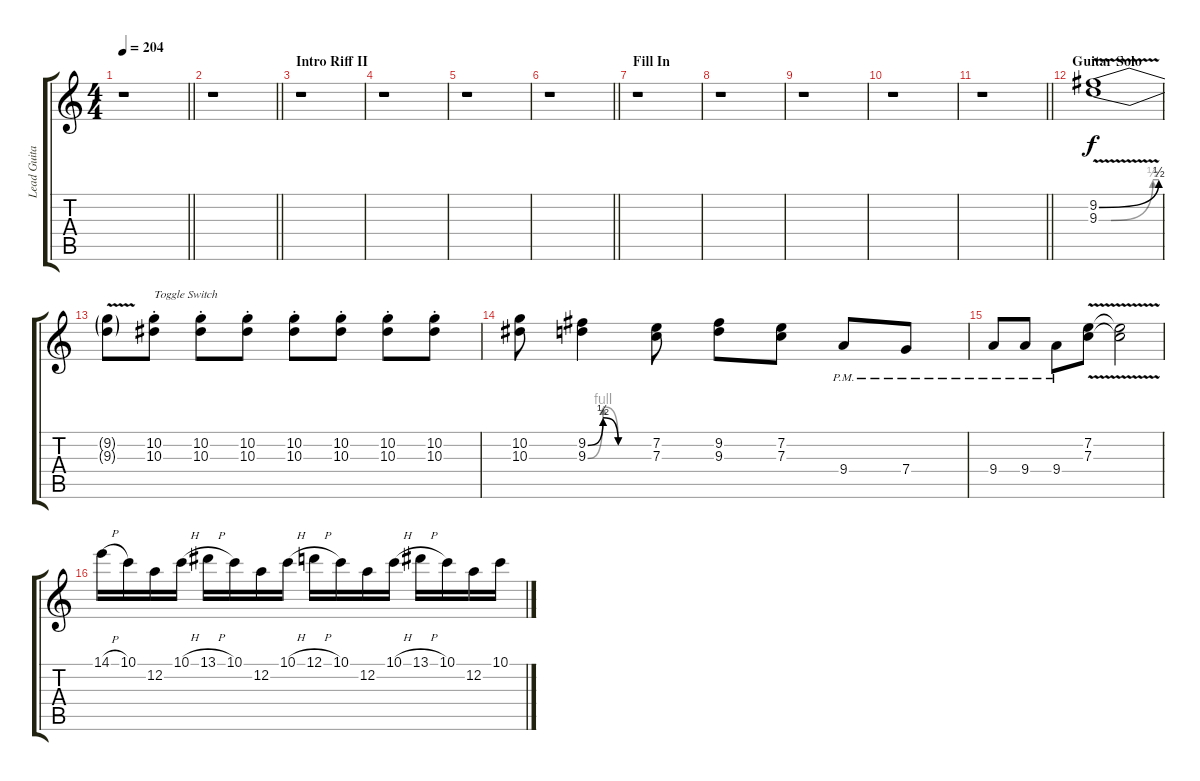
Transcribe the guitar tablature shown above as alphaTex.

\track ("Lead Guitar I" "Lead Guita") {instrument distortionguitar}
\staff {score tabs}
\tuning (D4 A3 F3 C3 G2 D2) {hide}
\ts (4 4)
\tempo 204
\clef g2
\barLineRight lightlight
\ks c
r.1{dy f} |
\barLineRight lightlight
r.1 |
\section ("" "Intro Riff II")
r.1 |
r.1 |
r.1 |
\barLineRight lightlight
r.1 |
\section ("" "Fill In")
r.1 |
r.1 |
r.1 |
r.1 |
\barLineRight lightlight
r.1 |
\section ("" "Guitar Solo")
(9.2{be (bend 0 0 60 2) v} 9.3{be (custom 0 0 12 0 54 2 60 2) v}).1{volume 14 balance 8 instrument distortionguitar} |
(9.2{t} 9.3{t}).8 (10.2{st} 10.3{st}).8{txt "Toggle Switch"} (10.2{st} 10.3{st}).8 (10.2{st} 10.3{st}).8 (10.2{st} 10.3{st}).8 (10.2{st} 10.3{st}).8 (10.2{st} 10.3{st}).8 (10.2{st} 10.3{st}).8 |
(10.2 10.3).8 (9.2{be (custom 0 0 15 2 30 0 60 0)} 9.3{be (custom 0 0 15 4 30 0 60 0)}).4 (7.2 7.3).8 (9.2 9.3).8 (7.2 7.3).8 9.4{pm}.8 7.4{pm}.8 |
9.4{pm}.8 9.4{pm}.8 9.4{pm}.8 (7.2{v} 7.3{v}).8 (7.2{t} 7.3{t}).2 |
14.1{h}.16 10.1.16 12.2.16 10.1{h}.16 13.1{h}.16 10.1.16 12.2.16 10.1{h}.16 12.1{h}.16 10.1.16 12.2.16 10.1{h}.16 13.1{h}.16 10.1.16 12.2.16 10.1.16
